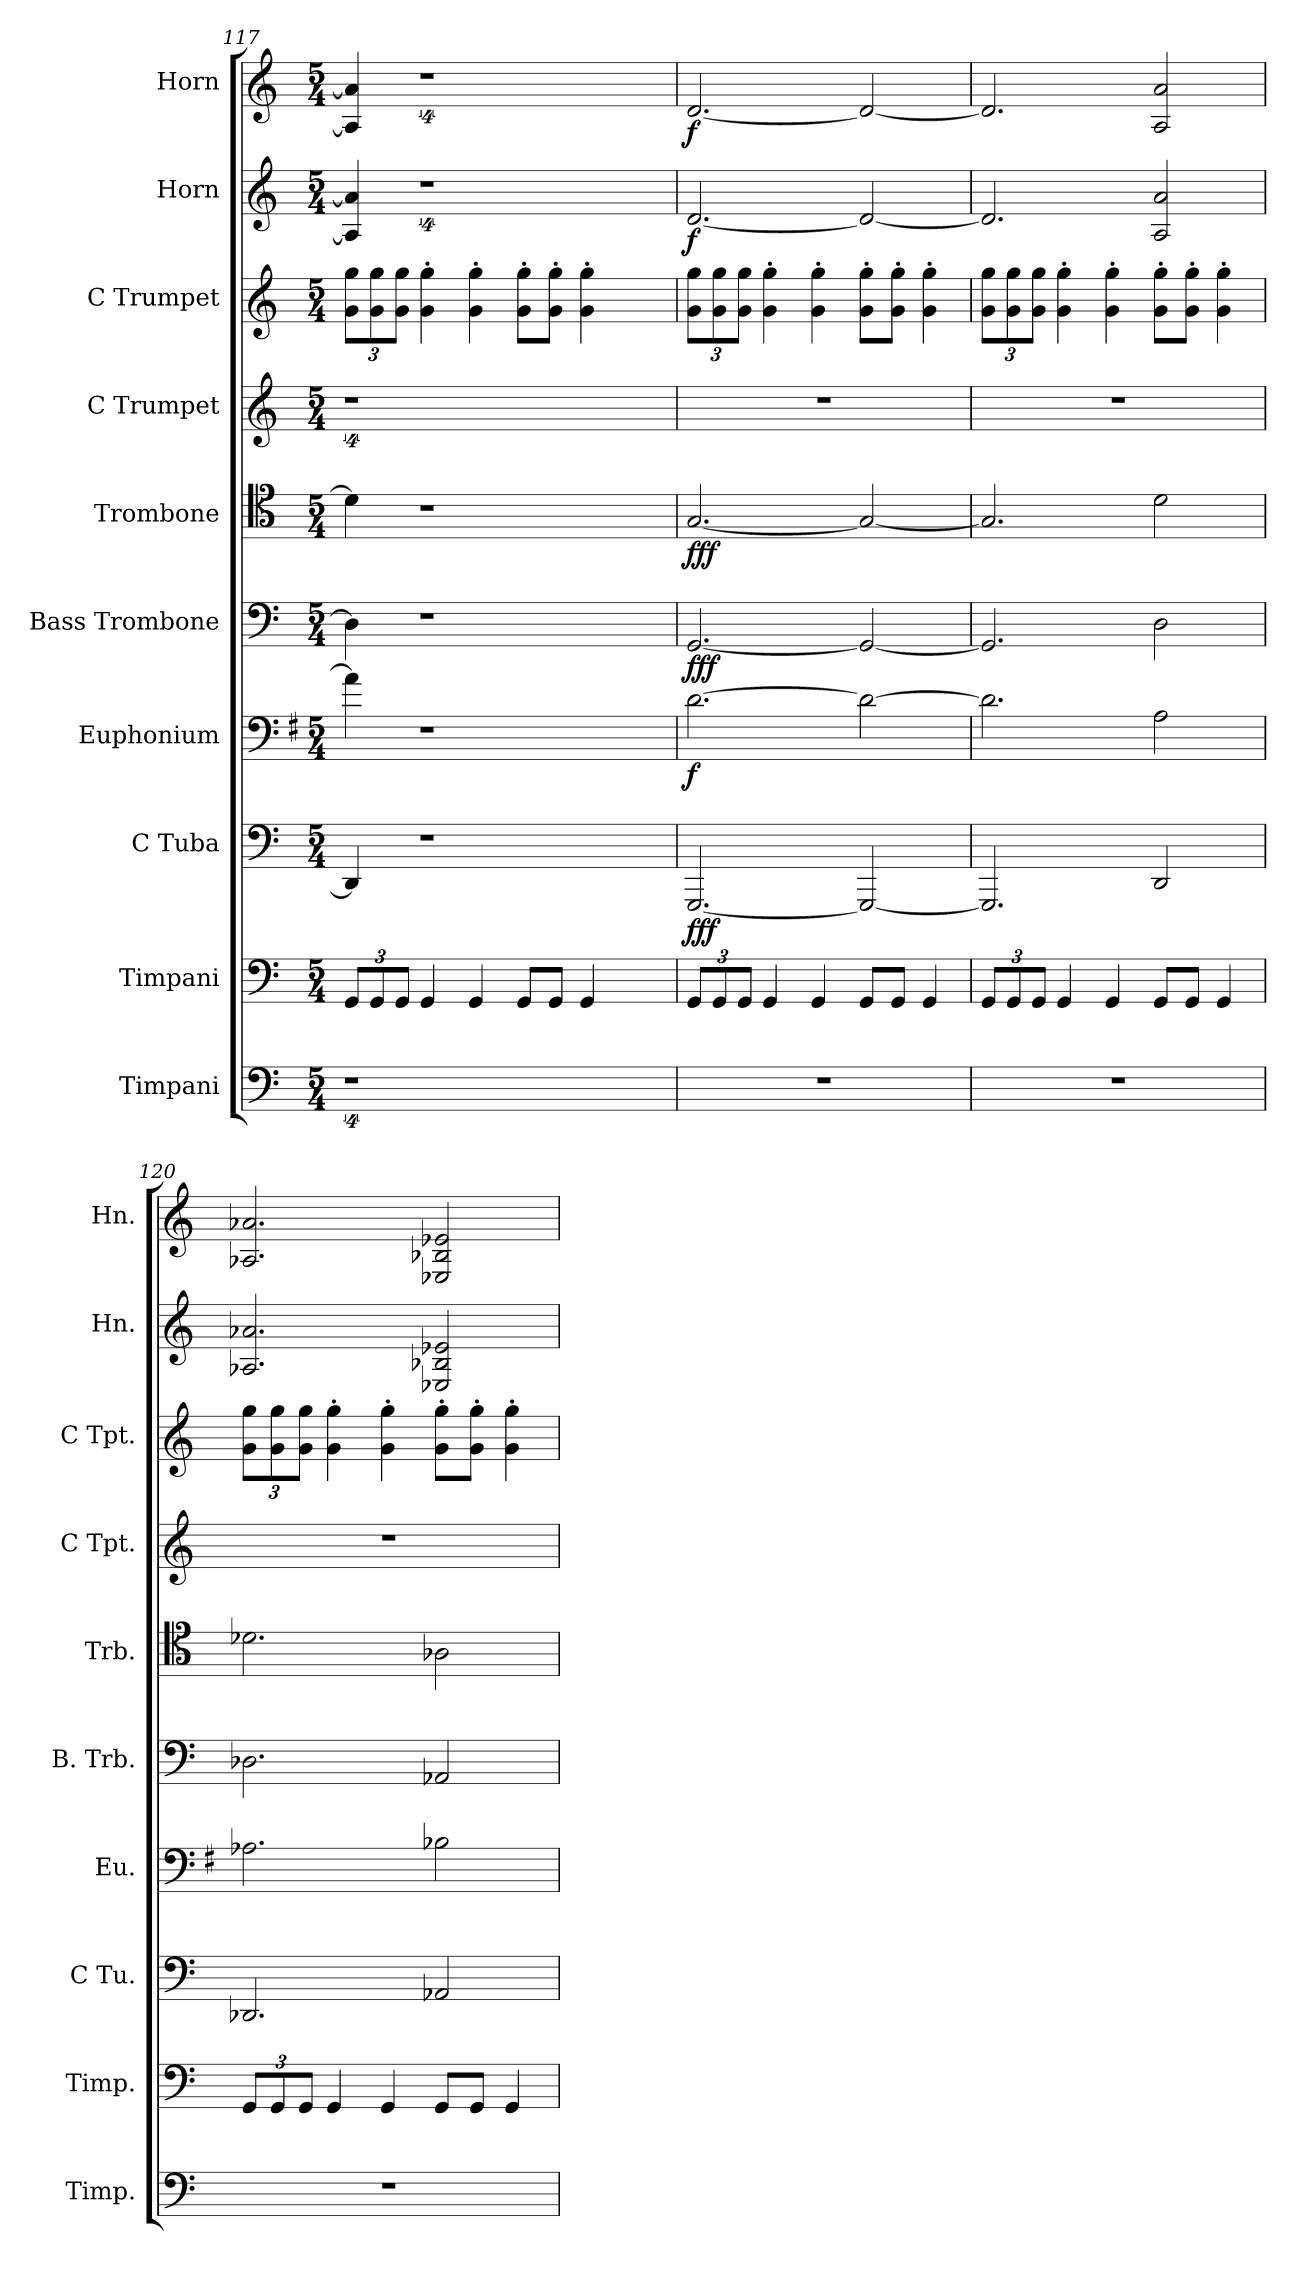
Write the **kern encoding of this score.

**kern	**kern	**kern	**dynam	**kern	**dynam	**kern	**dynam	**kern	**dynam	**kern	**kern	**kern	**dynam	**kern	**dynam
*part10	*part9	*part8	*part8	*part7	*part7	*part6	*part6	*part5	*part5	*part4	*part3	*part2	*part2	*part1	*part1
*staff10	*staff9	*staff8	*staff8	*staff7	*staff7	*staff6	*staff6	*staff5	*staff5	*staff4	*staff3	*staff2	*staff2	*staff1	*staff1
*I"Timpani	*I"Timpani	*I"C Tuba	*	*I"Euphonium	*	*I"Bass Trombone	*	*I"Trombone	*	*I"C Trumpet	*I"C Trumpet	*I"Horn	*	*I"Horn	*
*I'Timp.	*I'Timp.	*I'C Tu.	*	*I'Eu.	*	*I'B. Trb.	*	*I'Trb.	*	*I'C Tpt.	*I'C Tpt.	*I'Hn.	*	*I'Hn.	*
*clefF4	*clefF4	*clefF4	*	*clefF4	*	*clefF4	*	*clefC4	*	*clefG2	*clefG2	*clefG2	*	*clefG2	*
*	*	*	*	*ITrd4c7	*	*	*	*	*	*	*	*ITrd4c7	*	*ITrd4c7	*
*k[]	*k[]	*k[]	*	*k[]	*	*k[]	*	*k[]	*	*k[]	*k[]	*k[b-]	*	*k[b-]	*
*C:	*C:	*C:	*	*C:	*	*C:	*	*C:	*	*C:	*C:	*F:	*	*F:	*
*M5/4	*M5/4	*M5/4	*	*M5/4	*	*M5/4	*	*M5/4	*	*M5/4	*M5/4	*M5/4	*	*M5/4	*
*	*Xbrackettup	*	*	*	*	*	*	*	*	*	*Xbrackettup	*	*	*	*
=117	=117	=117	=117	=117	=117	=117	=117	=117	=117	=117	=117	=117	=117	=117	=117
4%5r	12GG/L	4DD-/]	.	4d-\]	.	4D-\]	.	4d-\]	.	4%5r	12g\ 12gg\L	4D-/] 4d-/]	.	4D-/] 4d-/]	.
.	12GG/	.	.	.	.	.	.	.	.	.	12g\ 12gg\	.	.	.	.
.	12GG/J	.	.	.	.	.	.	.	.	.	12g\ 12gg\J	.	.	.	.
.	4GG/	1r	.	1r	.	1r	.	1r	.	.	4g\' 4gg\'	4%5r	.	4%5r	.
.	4GG/	.	.	.	.	.	.	.	.	.	4g\' 4gg\'	.	.	.	.
.	8GG/L	.	.	.	.	.	.	.	.	.	8g\' 8gg\'L	.	.	.	.
.	8GG/J	.	.	.	.	.	.	.	.	.	8g\' 8gg\'J	.	.	.	.
.	4GG/	.	.	.	.	.	.	.	.	.	4g\' 4gg\'	.	.	.	.
4ryy	4ryy	4ryy	.	4ryy	.	4ryy	.	4ryy	.	4ryy	4ryy	.	.	.	.
!!LO:PB:g=z
=118	=118	=118	=118	=118	=118	=118	=118	=118	=118	=118	=118	=118	=118	=118	=118
!	!	!	!LO:DY:b	!	!LO:DY:b	!	!LO:DY:b	!	!LO:DY:b	!	!	!	!LO:DY:b	!	!LO:DY:b
4%5r	12GG/L	[2.GGG/	fff	[2.G\	f	[2.GG/	fff	[2.G/	fff	4%5r	12g\ 12gg\L	[2.G/	f	[2.G/	f
.	12GG/	.	.	.	.	.	.	.	.	.	12g\ 12gg\	.	.	.	.
.	12GG/J	.	.	.	.	.	.	.	.	.	12g\ 12gg\J	.	.	.	.
.	4GG/	.	.	.	.	.	.	.	.	.	4g\' 4gg\'	.	.	.	.
.	4GG/	.	.	.	.	.	.	.	.	.	4g\' 4gg\'	.	.	.	.
.	8GG/L	2GGG/_	.	2G\_	.	2GG/_	.	2G/_	.	.	8g\' 8gg\'L	2G/_	.	2G/_	.
.	8GG/J	.	.	.	.	.	.	.	.	.	8g\' 8gg\'J	.	.	.	.
.	4GG/	.	.	.	.	.	.	.	.	.	4g\' 4gg\'	.	.	.	.
=119	=119	=119	=119	=119	=119	=119	=119	=119	=119	=119	=119	=119	=119	=119	=119
4%5r	12GG/L	2.GGG/]	.	2.G\]	.	2.GG/]	.	2.G/]	.	4%5r	12g\ 12gg\L	2.G/]	.	2.G/]	.
.	12GG/	.	.	.	.	.	.	.	.	.	12g\ 12gg\	.	.	.	.
.	12GG/J	.	.	.	.	.	.	.	.	.	12g\ 12gg\J	.	.	.	.
.	4GG/	.	.	.	.	.	.	.	.	.	4g\' 4gg\'	.	.	.	.
.	4GG/	.	.	.	.	.	.	.	.	.	4g\' 4gg\'	.	.	.	.
.	8GG/L	2DD/	.	2D\	.	2D\	.	2d\	.	.	8g\' 8gg\'L	2D/ 2d/	.	2D/ 2d/	.
.	8GG/J	.	.	.	.	.	.	.	.	.	8g\' 8gg\'J	.	.	.	.
.	4GG/	.	.	.	.	.	.	.	.	.	4g\' 4gg\'	.	.	.	.
=120	=120	=120	=120	=120	=120	=120	=120	=120	=120	=120	=120	=120	=120	=120	=120
4%5r	12GG/L	2.DD-X/	.	2.D-X\	.	2.D-X\	.	2.d-X\	.	4%5r	12g\ 12gg\L	2.D-X/ 2.d-X/	.	2.D-X/ 2.d-X/	.
.	12GG/	.	.	.	.	.	.	.	.	.	12g\ 12gg\	.	.	.	.
.	12GG/J	.	.	.	.	.	.	.	.	.	12g\ 12gg\J	.	.	.	.
.	4GG/	.	.	.	.	.	.	.	.	.	4g\' 4gg\'	.	.	.	.
.	4GG/	.	.	.	.	.	.	.	.	.	4g\' 4gg\'	.	.	.	.
.	8GG/L	2AA-X/	.	2E-X\	.	2AA-X/	.	2A-X\	.	.	8g\' 8gg\'L	2AA-X/ 2E-X/ 2A-X/	.	2AA-X/ 2E-X/ 2A-X/	.
.	8GG/J	.	.	.	.	.	.	.	.	.	8g\' 8gg\'J	.	.	.	.
.	4GG/	.	.	.	.	.	.	.	.	.	4g\' 4gg\'	.	.	.	.
=	=	=	=	=	=	=	=	=	=	=	=	=	=	=	=
*-	*-	*-	*-	*-	*-	*-	*-	*-	*-	*-	*-	*-	*-	*-	*-
